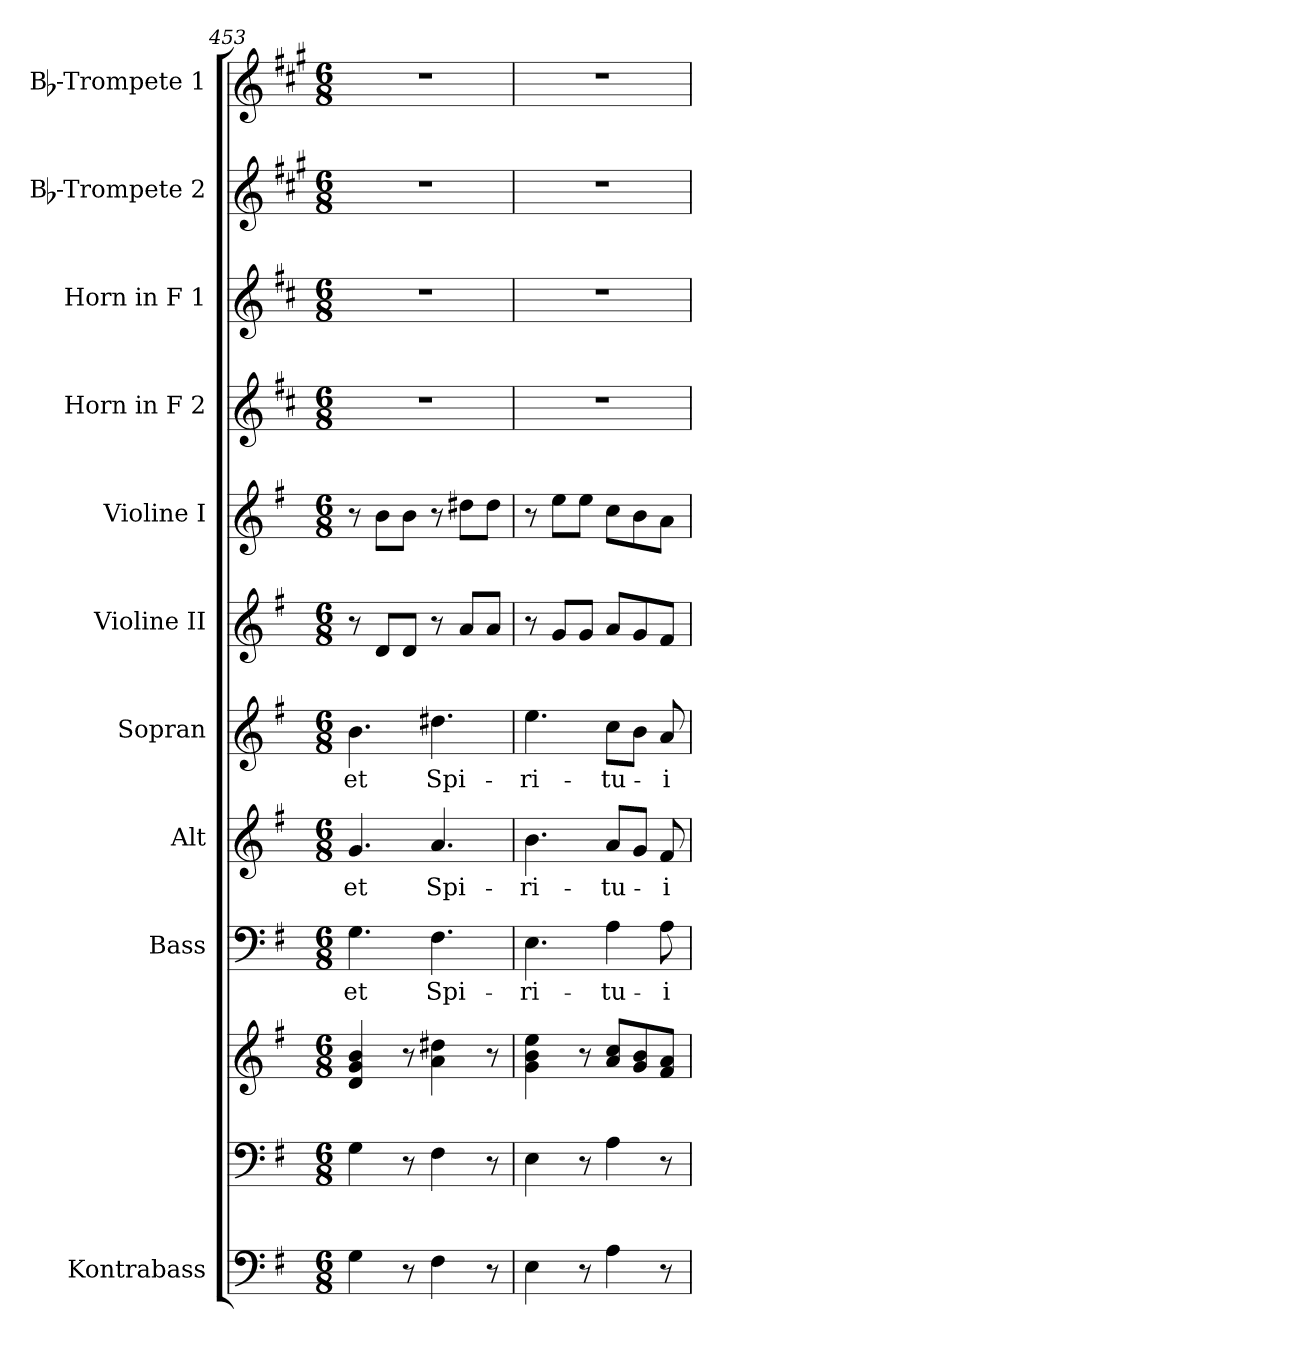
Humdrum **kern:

**kern	**kern	**kern	**kern	**text	**kern	**text	**kern	**text	**kern	**kern	**kern	**kern	**kern	**kern
*part11	*part10	*part10	*part9	*part9	*part8	*part8	*part7	*part7	*part6	*part5	*part4	*part3	*part2	*part1
*staff12	*staff11	*staff10	*staff9	*staff9	*staff8	*staff8	*staff7	*staff7	*staff6	*staff5	*staff4	*staff3	*staff2	*staff1
*I"Kontrabass	*	*	*I"Bass	*	*I"Alt	*	*I"Sopran	*	*I"Violine II	*I"Violine I	*I"Horn in F 2	*I"Horn in F 1	*I"Bb-Trompete 2	*I"Bb-Trompete 1
*I'Kb.	*	*	*I'B.	*	*I'A.	*	*I'S.	*	*I'Vl. II	*I'Vl. I	*	*	*I'Bb Trp. 2	*I'Bb Trp. 1
*clefF4	*clefF4	*clefG2	*clefF4	*	*clefG2	*	*clefG2	*	*clefG2	*clefG2	*clefG2	*clefG2	*clefG2	*clefG2
*ITrd7c12	*	*	*	*	*	*	*	*	*	*	*ITrd4c7	*ITrd4c7	*ITrd1c2	*ITrd1c2
*k[f#]	*k[f#]	*k[f#]	*k[f#]	*	*k[f#]	*	*k[f#]	*	*k[f#]	*k[f#]	*k[f#]	*k[f#]	*k[f#]	*k[f#]
*G:	*G:	*G:	*G:	*	*G:	*	*G:	*	*G:	*G:	*G:	*G:	*G:	*G:
*M6/8	*M6/8	*M6/8	*M6/8	*	*M6/8	*	*M6/8	*	*M6/8	*M6/8	*M6/8	*M6/8	*M6/8	*M6/8
=453	=453	=453	=453	=453	=453	=453	=453	=453	=453	=453	=453	=453	=453	=453
!	!	!	!	!LO:LY:b	!	!LO:LY:b	!	!LO:LY:b	!	!	!	!	!	!
4GG\	4G\	4d/ 4g/ 4b/	4.G\	et	4.g/	et	4.b\	et	8r	8r	2.r	2.r	2.r	2.r
.	.	.	.	.	.	.	.	.	8d/L	8b\L	.	.	.	.
8r	8r	8r	.	.	.	.	.	.	8d/J	8b\J	.	.	.	.
!	!	!	!	!LO:LY:b	!	!LO:LY:b	!	!LO:LY:b	!	!	!	!	!	!
4FF#\	4F#\	4a\ 4dd#X\	4.F#\	Spi-	4.a/	Spi-	4.dd#X\	Spi-	8r	8r	.	.	.	.
.	.	.	.	.	.	.	.	.	8a/L	8dd#X\L	.	.	.	.
8r	8r	8r	.	.	.	.	.	.	8a/J	8dd#\J	.	.	.	.
=454	=454	=454	=454	=454	=454	=454	=454	=454	=454	=454	=454	=454	=454	=454
!	!	!	!	!LO:LY:b	!	!LO:LY:b	!	!LO:LY:b	!	!	!	!	!	!
4EE\	4E\	4g\ 4b\ 4ee\	4.E\	-ri-	4.b\	-ri-	4.ee\	-ri-	8r	8r	2.r	2.r	2.r	2.r
.	.	.	.	.	.	.	.	.	8g/L	8ee\L	.	.	.	.
8r	8r	8r	.	.	.	.	.	.	8g/J	8ee\J	.	.	.	.
!	!	!	!	!LO:LY:b	!	!LO:LY:b	!	!LO:LY:b	!	!	!	!	!	!
4AA\	4A\	8a/ 8cc/L	4A\	-tu-	8a/L	-tu-	8cc\L	-tu-	8a/L	8cc\L	.	.	.	.
.	.	8g/ 8b/	.	.	8g/J	.	8b\J	.	8g/	8b\	.	.	.	.
!	!	!	!	!LO:LY:b	!	!LO:LY:b	!	!LO:LY:b	!	!	!	!	!	!
8r	8r	8f#/ 8a/J	8A\	-i	8f#/	-i	8a/	-i	8f#/J	8a\J	.	.	.	.
=	=	=	=	=	=	=	=	=	=	=	=	=	=	=
*-	*-	*-	*-	*-	*-	*-	*-	*-	*-	*-	*-	*-	*-	*-
